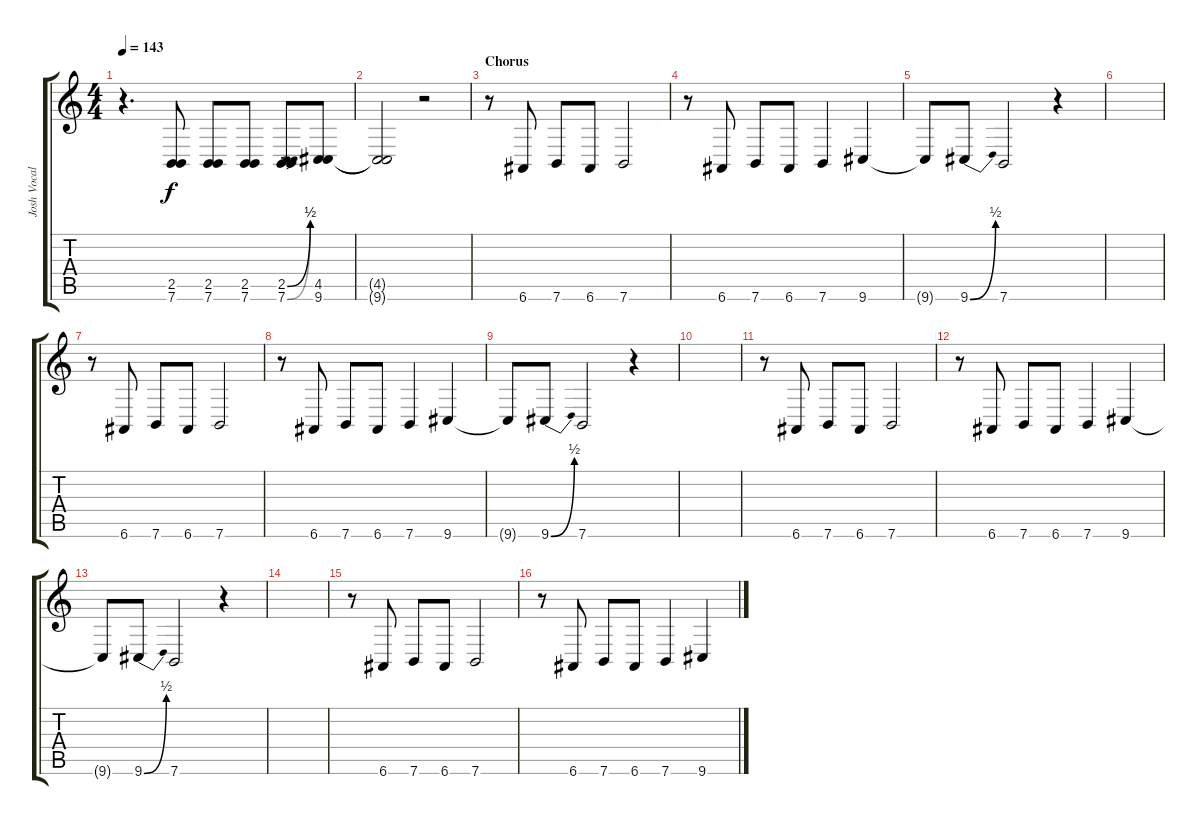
\track ("Josh Vocals" "Josh Vocal") {instrument baritonesax}
\staff {score tabs}
\tuning (E4 B3 G3 D3 A2 E2) {hide}
\ts (4 4)
\tempo 143
\clef g2
\ks c
r.4{d dy f} (2.5 7.6).8 (2.5 7.6).8 (2.5 7.6).8 (2.5{be (bend 0 0 60 2)} 7.6{be (bend 0 0 60 2)}).8 (4.5 9.6).8 |
(4.5{t} 9.6{t}).2 r.2 |
\section ("" "Chorus")
r.8 6.6.8 7.6.8 6.6.8 7.6.2 |
r.8 6.6.8 7.6.8 6.6.8 7.6.4 9.6.4 |
9.6{t}.8 9.6{be (bend 0 0 60 2)}.8 7.6.2 r.4 |
|
r.8 6.6.8 7.6.8 6.6.8 7.6.2 |
r.8 6.6.8 7.6.8 6.6.8 7.6.4 9.6.4 |
9.6{t}.8 9.6{be (bend 0 0 60 2)}.8 7.6.2 r.4 |
|
r.8 6.6.8 7.6.8 6.6.8 7.6.2 |
r.8 6.6.8 7.6.8 6.6.8 7.6.4 9.6.4 |
9.6{t}.8 9.6{be (bend 0 0 60 2)}.8 7.6.2 r.4 |
|
r.8 6.6.8 7.6.8 6.6.8 7.6.2 |
r.8 6.6.8 7.6.8 6.6.8 7.6.4 9.6.4
